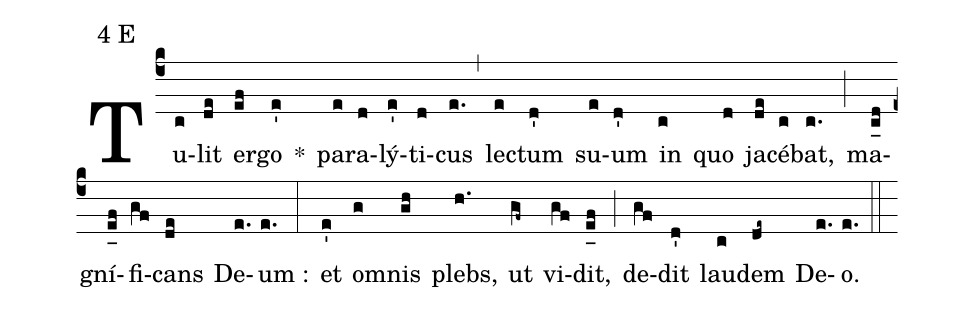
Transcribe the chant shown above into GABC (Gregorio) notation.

mode:4 E;
%%
(c4) Tu(c)lit(de) er(ef)go(e') *() pa(e)ra(d)lý(e')ti(d)cus(e.) (,) le(e)ctum(d') su(e)um(d') in(c) quo(d) ja(de)cé(c)bat,(c.) (;) ma(c_[ll:1]d)gní(e_[uh:l]f)fi(gf)cans(de) De(e.)um :(e.) (:) et(e') o(g)mnis(gh) plebs,(h.) ut(gf~) vi(gf)dit,(e_[uh:l]f) (;) de(gf)dit(d') lau(c)dem(de~) De(e.)o.(e.) (::)
